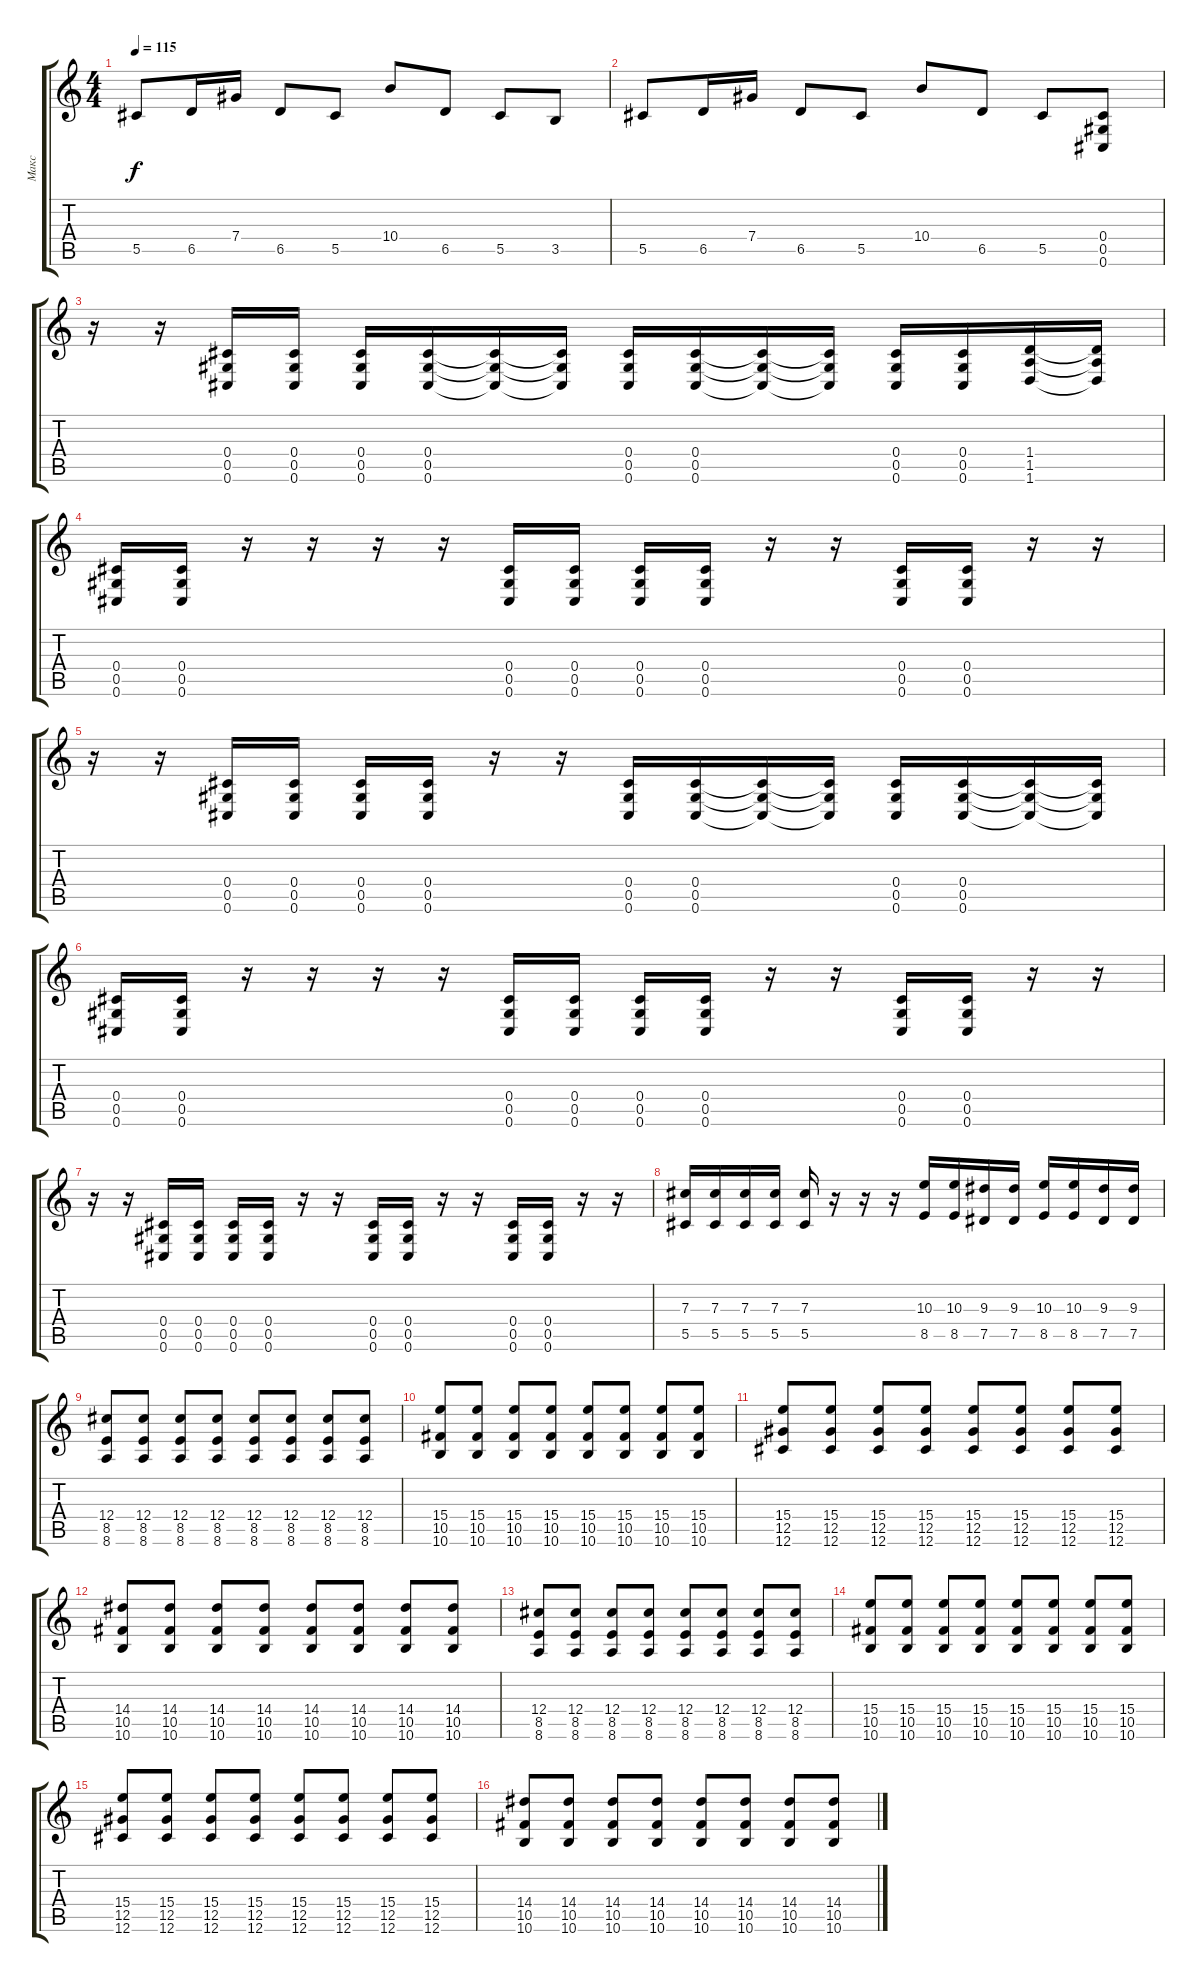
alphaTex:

\track ("Макс" "Макс") {instrument overdrivenguitar}
\staff {score tabs}
\tuning (Eb4 Bb3 Gb3 Db3 Ab2 Db2) {hide}
\ts (4 4)
\tempo 115
\clef g2
\ks c
5.5.8{dy f} 6.5.16 7.4.16 6.5.8 5.5.8 10.4.8 6.5.8 5.5.8 3.5.8 |
5.5.8 6.5.16 7.4.16 6.5.8 5.5.8 10.4.8 6.5.8 5.5.8 (0.4 0.5 0.6).8 |
r.16 r.16 (0.4 0.5 0.6).16 (0.4 0.5 0.6).16 (0.4 0.5 0.6).16 (0.4 0.5 0.6).16 (0.4{t} 0.5{t} 0.6{t}).16 (0.4{t} 0.5{t} 0.6{t}).16 (0.4 0.5 0.6).16 (0.4 0.5 0.6).16 (0.4{t} 0.5{t} 0.6{t}).16 (0.4{t} 0.5{t} 0.6{t}).16 (0.4 0.5 0.6).16 (0.4 0.5 0.6).16 (1.4 1.5 1.6).16 (1.4{t} 1.5{t} 1.6{t}).16 |
(0.4 0.5 0.6).16 (0.4 0.5 0.6).16 r.16 r.16 r.16 r.16 (0.4 0.5 0.6).16 (0.4 0.5 0.6).16 (0.4 0.5 0.6).16 (0.4 0.5 0.6).16 r.16 r.16 (0.4 0.5 0.6).16 (0.4 0.5 0.6).16 r.16 r.16 |
r.16 r.16 (0.4 0.5 0.6).16 (0.4 0.5 0.6).16 (0.4 0.5 0.6).16 (0.4 0.5 0.6).16 r.16 r.16 (0.4 0.5 0.6).16 (0.4 0.5 0.6).16 (0.4{t} 0.5{t} 0.6{t}).16 (0.4{t} 0.5{t} 0.6{t}).16 (0.4 0.5 0.6).16 (0.4 0.5 0.6).16 (0.4{t} 0.5{t} 0.6{t}).16 (0.4{t} 0.5{t} 0.6{t}).16 |
(0.4 0.5 0.6).16 (0.4 0.5 0.6).16 r.16 r.16 r.16 r.16 (0.4 0.5 0.6).16 (0.4 0.5 0.6).16 (0.4 0.5 0.6).16 (0.4 0.5 0.6).16 r.16 r.16 (0.4 0.5 0.6).16 (0.4 0.5 0.6).16 r.16 r.16 |
r.16 r.16 (0.4 0.5 0.6).16 (0.4 0.5 0.6).16 (0.4 0.5 0.6).16 (0.4 0.5 0.6).16 r.16 r.16 (0.4 0.5 0.6).16 (0.4 0.5 0.6).16 r.16 r.16 (0.4 0.5 0.6).16 (0.4 0.5 0.6).16 r.16 r.16 |
(7.3 5.5).16 (7.3 5.5).16 (7.3 5.5).16 (7.3 5.5).16 (7.3 5.5).16 r.16 r.16 r.16 (10.3 8.5).16 (10.3 8.5).16 (9.3 7.5).16 (9.3 7.5).16 (10.3 8.5).16 (10.3 8.5).16 (9.3 7.5).16 (9.3 7.5).16 |
(12.4 8.5 8.6).8 (12.4 8.5 8.6).8 (12.4 8.5 8.6).8 (12.4 8.5 8.6).8 (12.4 8.5 8.6).8 (12.4 8.5 8.6).8 (12.4 8.5 8.6).8 (12.4 8.5 8.6).8 |
(15.4 10.5 10.6).8 (15.4 10.5 10.6).8 (15.4 10.5 10.6).8 (15.4 10.5 10.6).8 (15.4 10.5 10.6).8 (15.4 10.5 10.6).8 (15.4 10.5 10.6).8 (15.4 10.5 10.6).8 |
(15.4 12.5 12.6).8 (15.4 12.5 12.6).8 (15.4 12.5 12.6).8 (15.4 12.5 12.6).8 (15.4 12.5 12.6).8 (15.4 12.5 12.6).8 (15.4 12.5 12.6).8 (15.4 12.5 12.6).8 |
(14.4 10.5 10.6).8 (14.4 10.5 10.6).8 (14.4 10.5 10.6).8 (14.4 10.5 10.6).8 (14.4 10.5 10.6).8 (14.4 10.5 10.6).8 (14.4 10.5 10.6).8 (14.4 10.5 10.6).8 |
(12.4 8.5 8.6).8 (12.4 8.5 8.6).8 (12.4 8.5 8.6).8 (12.4 8.5 8.6).8 (12.4 8.5 8.6).8 (12.4 8.5 8.6).8 (12.4 8.5 8.6).8 (12.4 8.5 8.6).8 |
(15.4 10.5 10.6).8 (15.4 10.5 10.6).8 (15.4 10.5 10.6).8 (15.4 10.5 10.6).8 (15.4 10.5 10.6).8 (15.4 10.5 10.6).8 (15.4 10.5 10.6).8 (15.4 10.5 10.6).8 |
(15.4 12.5 12.6).8 (15.4 12.5 12.6).8 (15.4 12.5 12.6).8 (15.4 12.5 12.6).8 (15.4 12.5 12.6).8 (15.4 12.5 12.6).8 (15.4 12.5 12.6).8 (15.4 12.5 12.6).8 |
(14.4 10.5 10.6).8 (14.4 10.5 10.6).8 (14.4 10.5 10.6).8 (14.4 10.5 10.6).8 (14.4 10.5 10.6).8 (14.4 10.5 10.6).8 (14.4 10.5 10.6).8 (14.4 10.5 10.6).8
